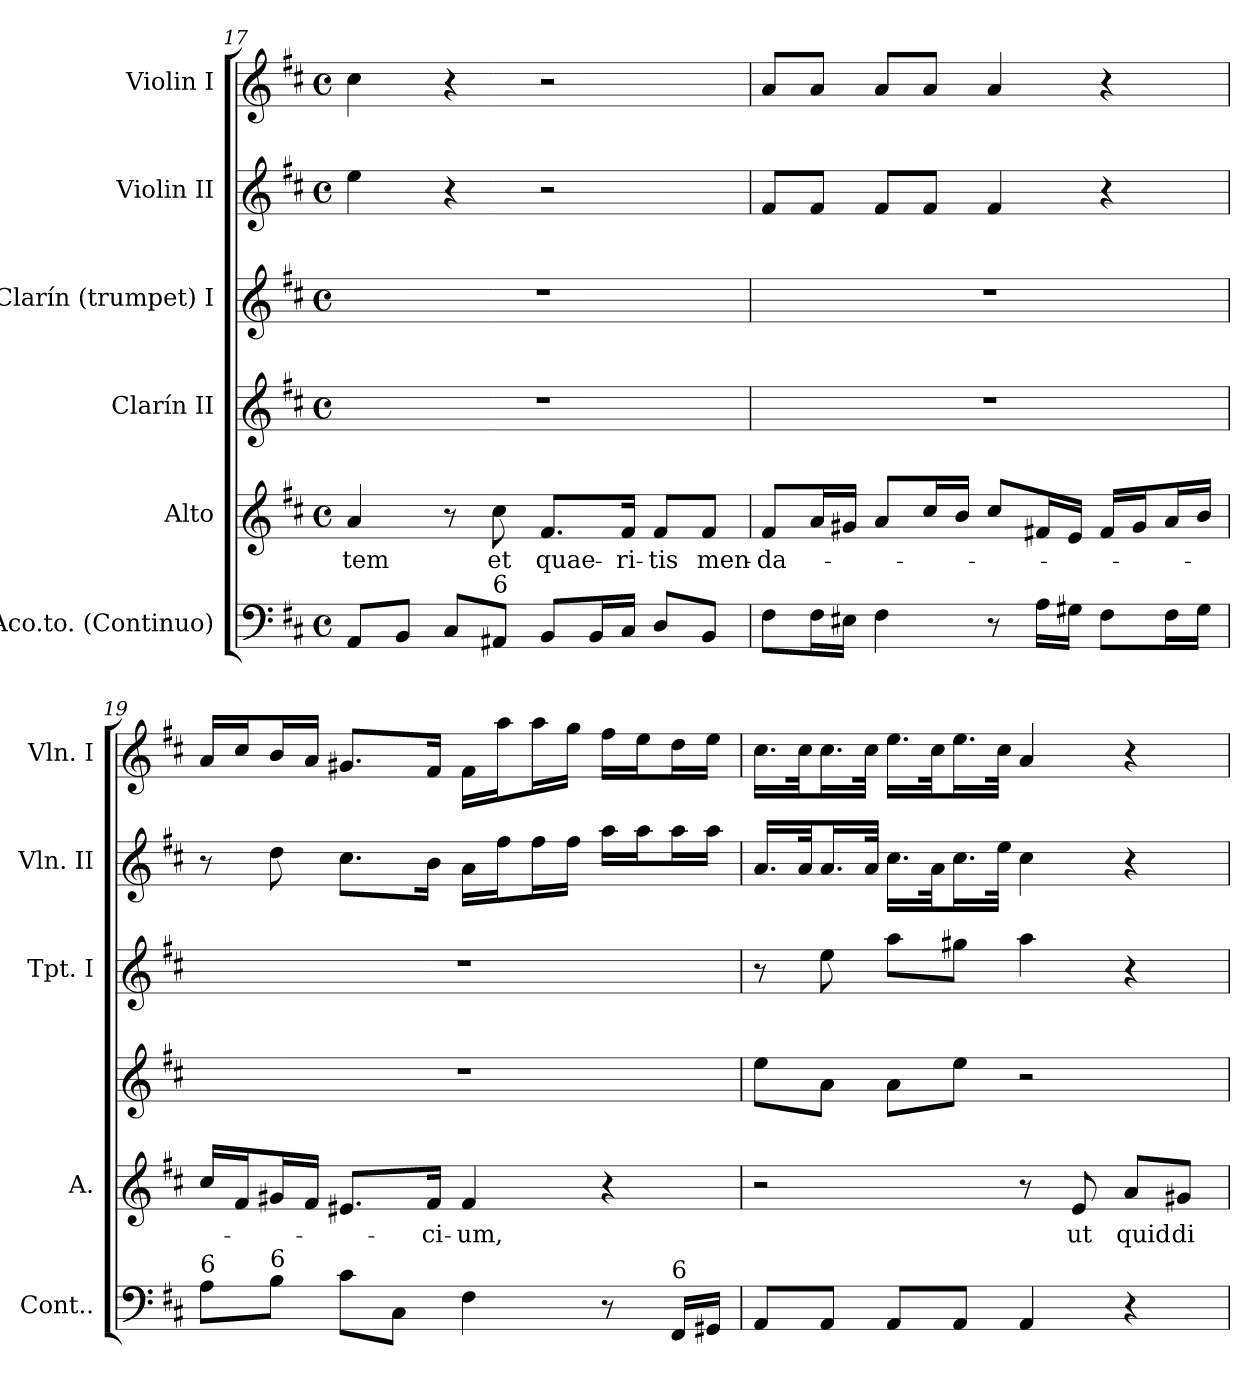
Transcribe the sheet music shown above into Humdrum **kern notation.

**kern	**kern	**text	**kern	**kern	**kern	**kern
*part6	*part5	*part5	*part4	*part3	*part2	*part1
*staff6	*staff5	*staff5	*staff4	*staff3	*staff2	*staff1
*I"Aco.to. (Continuo)	*I"Alto	*	*I"Clarín II	*I"Clarín (trumpet) I	*I"Violin II	*I"Violin I
*I'Cont..	*I'A.	*	*	*I'Tpt. I	*I'Vln. II	*I'Vln. I
*clefF4	*clefG2	*	*clefG2	*clefG2	*clefG2	*clefG2
*k[f#c#]	*k[f#c#]	*	*k[f#c#]	*k[f#c#]	*k[f#c#]	*k[f#c#]
*D:	*D:	*	*D:	*D:	*D:	*D:
*M4/4	*M4/4	*	*M4/4	*M4/4	*M4/4	*M4/4
*met(c)	*met(c)	*	*met(c)	*met(c)	*met(c)	*met(c)
=17	=17	=17	=17	=17	=17	=17
!	!	!LO:LY:b:color=#000000	!	!	!	!
8AAi/L	4ai/	-tem	1r	1r	4eei\	4cc#i\
8BBi/J	.	.	.	.	.	.
8C#i/L	8r	.	.	.	4r	4r
!LO:TX:a:t=6	!	!	!	!	!	!
!	!	!LO:LY:b:color=#000000	!	!	!	!
8AA#Xi/J	8cc#i\	et	.	.	.	.
!	!	!LO:LY:b:color=#000000	!	!	!	!
8BBi/L	8.f#i/L	quae-	.	.	2r	2r
16BBi/L	.	.	.	.	.	.
!	!	!LO:LY:b:color=#000000	!	!	!	!
16C#i/JJ	16f#i/Jk	-ri-	.	.	.	.
!	!	!LO:LY:b:color=#000000	!	!	!	!
8Di/L	8f#i/L	-tis	.	.	.	.
!	!	!LO:LY:b:color=#000000	!	!	!	!
8BBi/J	8f#i/J	men-	.	.	.	.
!!LO:PB:g=z
=18	=18	=18	=18	=18	=18	=18
!	!	!LO:LY:b:color=#000000	!	!	!	!
8F#i\L	8f#i/L	-da-	1r	1r	8f#i/L	8ai/L
16F#i\L	16ai/L	.	.	.	8f#i/J	8ai/J
16E#Xi\JJ	16g#Xi/JJ	.	.	.	.	.
4F#i\	8ai/L	.	.	.	8f#i/L	8ai/L
.	16cc#i/L	.	.	.	8f#i/J	8ai/J
.	16bi/JJ	.	.	.	.	.
8r	8cc#i/L	.	.	.	4f#i/	4ai/
16Ai\LL	16f#Xi/L	.	.	.	.	.
16G#Xi\JJ	16ei/JJ	.	.	.	.	.
8F#i\L	16f#i/LL	.	.	.	4r	4r
.	16g#i/J	.	.	.	.	.
16F#i\L	16ai/L	.	.	.	.	.
16G#i\JJ	16bi/JJ	.	.	.	.	.
=19	=19	=19	=19	=19	=19	=19
!LO:TX:a:t=6	!	!	!	!	!	!
8Ai\L	16cc#i/LL	.	1r	1r	8r	16ai/LL
.	16f#i/J	.	.	.	.	16cc#i/J
!LO:TX:a:t=6	!	!	!	!	!	!
8Bi\J	16g#Xi/L	.	.	.	8ddi\	16bi/L
.	16f#i/JJ	.	.	.	.	16ai/JJ
8c#i\L	8.e#Xi/L	.	.	.	8.cc#i\L	8.g#Xi/L
8C#i\J	.	.	.	.	.	.
!	!	!LO:LY:b:color=#000000	!	!	!	!
.	16f#i/Jk	-ci-	.	.	16bi\Jk	16f#i/Jk
!	!	!LO:LY:b:color=#000000	!	!	!	!
4F#i\	4f#i/	-um,	.	.	16ai\LL	16f#i\LL
.	.	.	.	.	16ff#i\J	16aai\J
.	.	.	.	.	16ff#i\L	16aai\L
.	.	.	.	.	16ff#i\JJ	16ggi\JJ
8r	4r	.	.	.	16aai\LL	16ff#i\LL
.	.	.	.	.	16aai\J	16eei\J
!LO:TX:a:t=6	!	!	!	!	!	!
16FF#i/LL	.	.	.	.	16aai\L	16ddi\L
16GG#Xi/JJ	.	.	.	.	16aai\JJ	16eei\JJ
=20	=20	=20	=20	=20	=20	=20
8AAi/L	2r	.	8eei\L	8r	16.ai/LL	16.cc#i\LL
.	.	.	.	.	32ai/Jk	32cc#i\Jk
8AAi/J	.	.	8ai\J	8eei\	16.ai/L	16.cc#i\L
.	.	.	.	.	32ai/JJk	32cc#i\JJk
8AAi/L	.	.	8ai\L	8aai\L	16.cc#i\LL	16.eei\LL
.	.	.	.	.	32ai\Jk	32cc#i\Jk
8AAi/J	.	.	8eei\J	8gg#Xi\J	16.cc#i\L	16.eei\L
.	.	.	.	.	32eei\JJk	32cc#i\JJk
4AAi/	8r	.	2r	4aai\	4cc#i\	4ai/
!	!	!LO:LY:b:color=#000000	!	!	!	!
.	8ei/	ut	.	.	.	.
!	!	!LO:LY:b:color=#000000	!	!	!	!
4r	8ai/L	quid	.	4r	4r	4r
!	!	!LO:LY:b:color=#000000	!	!	!	!
.	8g#Xi/J	di-	.	.	.	.
=	=	=	=	=	=	=
*-	*-	*-	*-	*-	*-	*-
